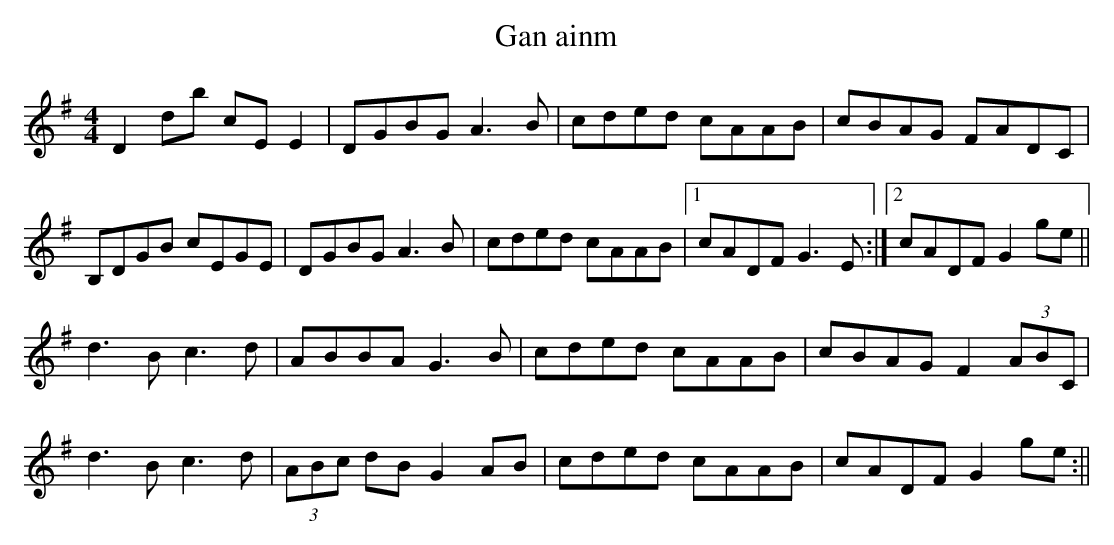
X:1
T:Gan ainm
M:4/4
L:1/8
K:G
D2db cEE2|DGBG A3B|cded cAAB|cBAG FADC|\
B,DGB cEGE|DGBG A3B|cded cAAB|1 cADF G3E:|2 cADF G2ge||
d3B c3d|ABBA G3B|cded cAAB|cBAG F2(3ABC|\
d3B c3d|(3ABc dB G2AB|cded cAAB|cADF G2ge:||
